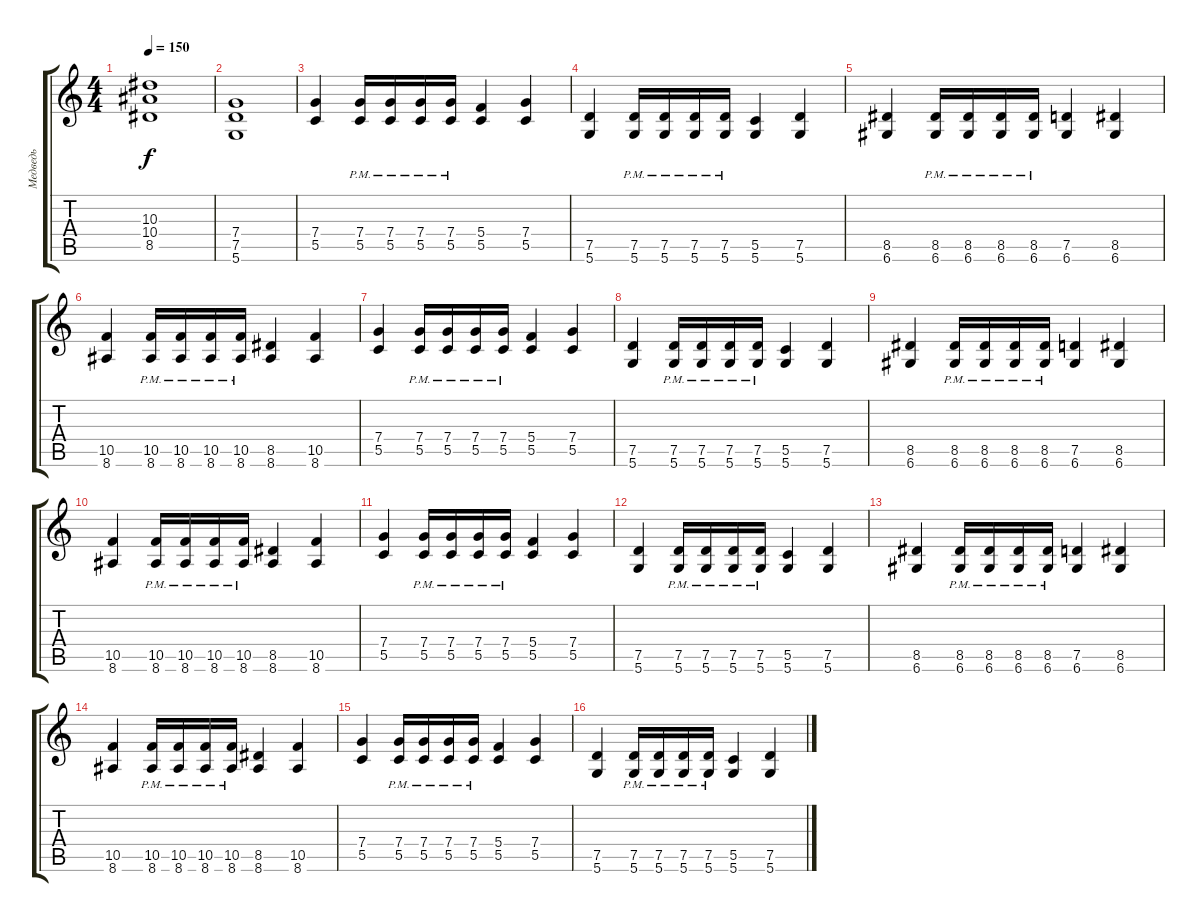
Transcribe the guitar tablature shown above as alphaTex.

\track ("Медведь" "Медведь") {instrument overdrivenguitar}
\staff {score tabs}
\tuning (D4 A3 F3 C3 G2 D2) {hide}
\ts (4 4)
\tempo 150
\clef g2
\ks c
(10.3 10.4 8.5).1{dy f} |
(7.4 7.5 5.6).1 |
(7.4 5.5).4 (7.4{pm} 5.5{pm}).16 (7.4{pm} 5.5{pm}).16 (7.4{pm} 5.5{pm}).16 (7.4{pm} 5.5{pm}).16 (5.4 5.5).4 (7.4 5.5).4 |
(7.5 5.6).4 (7.5{pm} 5.6{pm}).16 (7.5{pm} 5.6{pm}).16 (7.5{pm} 5.6{pm}).16 (7.5{pm} 5.6{pm}).16 (5.5 5.6).4 (7.5 5.6).4 |
(8.5 6.6).4 (8.5{pm} 6.6{pm}).16 (8.5{pm} 6.6{pm}).16 (8.5{pm} 6.6{pm}).16 (8.5{pm} 6.6{pm}).16 (7.5 6.6).4 (8.5 6.6).4 |
(10.5 8.6).4 (10.5{pm} 8.6{pm}).16 (10.5{pm} 8.6{pm}).16 (10.5{pm} 8.6{pm}).16 (10.5{pm} 8.6{pm}).16 (8.5 8.6).4 (10.5 8.6).4 |
(7.4 5.5).4 (7.4{pm} 5.5{pm}).16 (7.4{pm} 5.5{pm}).16 (7.4{pm} 5.5{pm}).16 (7.4{pm} 5.5{pm}).16 (5.4 5.5).4 (7.4 5.5).4 |
(7.5 5.6).4 (7.5{pm} 5.6{pm}).16 (7.5{pm} 5.6{pm}).16 (7.5{pm} 5.6{pm}).16 (7.5{pm} 5.6{pm}).16 (5.5 5.6).4 (7.5 5.6).4 |
(8.5 6.6).4 (8.5{pm} 6.6{pm}).16 (8.5{pm} 6.6{pm}).16 (8.5{pm} 6.6{pm}).16 (8.5{pm} 6.6{pm}).16 (7.5 6.6).4 (8.5 6.6).4 |
(10.5 8.6).4 (10.5{pm} 8.6{pm}).16 (10.5{pm} 8.6{pm}).16 (10.5{pm} 8.6{pm}).16 (10.5{pm} 8.6{pm}).16 (8.5 8.6).4 (10.5 8.6).4 |
(7.4 5.5).4 (7.4{pm} 5.5{pm}).16 (7.4{pm} 5.5{pm}).16 (7.4{pm} 5.5{pm}).16 (7.4{pm} 5.5{pm}).16 (5.4 5.5).4 (7.4 5.5).4 |
(7.5 5.6).4 (7.5{pm} 5.6{pm}).16 (7.5{pm} 5.6{pm}).16 (7.5{pm} 5.6{pm}).16 (7.5{pm} 5.6{pm}).16 (5.5 5.6).4 (7.5 5.6).4 |
(8.5 6.6).4 (8.5{pm} 6.6{pm}).16 (8.5{pm} 6.6{pm}).16 (8.5{pm} 6.6{pm}).16 (8.5{pm} 6.6{pm}).16 (7.5 6.6).4 (8.5 6.6).4 |
(10.5 8.6).4 (10.5{pm} 8.6{pm}).16 (10.5{pm} 8.6{pm}).16 (10.5{pm} 8.6{pm}).16 (10.5{pm} 8.6{pm}).16 (8.5 8.6).4 (10.5 8.6).4 |
(7.4 5.5).4 (7.4{pm} 5.5{pm}).16 (7.4{pm} 5.5{pm}).16 (7.4{pm} 5.5{pm}).16 (7.4{pm} 5.5{pm}).16 (5.4 5.5).4 (7.4 5.5).4 |
(7.5 5.6).4 (7.5{pm} 5.6{pm}).16 (7.5{pm} 5.6{pm}).16 (7.5{pm} 5.6{pm}).16 (7.5{pm} 5.6{pm}).16 (5.5 5.6).4 (7.5 5.6).4
